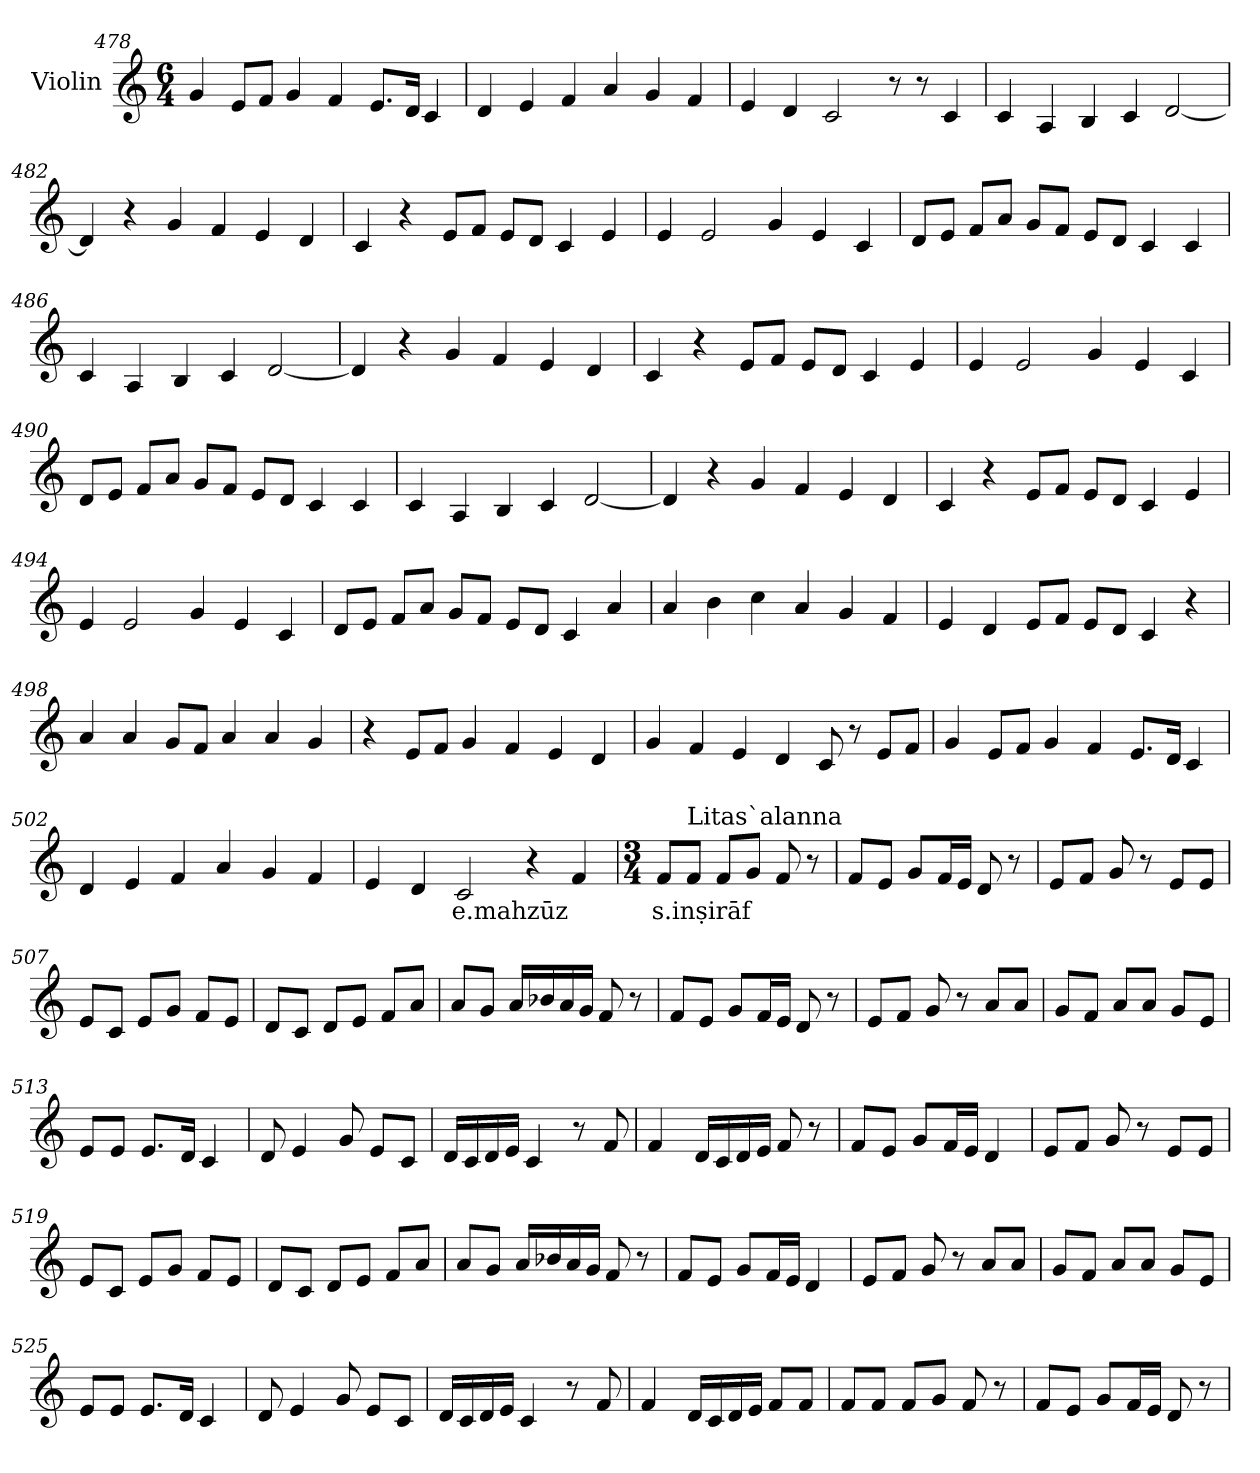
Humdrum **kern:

**kern	**text
*part1	*part1
*staff1	*staff1
*I"Violin	*
*clefG2	*
*k[]	*
*M6/4	*
=478	=478
4g/	.
8e/L	.
8f/J	.
4g/	.
4f/	.
8.e/L	.
16d/Jk	.
4c/	.
=479	=479
4d/	.
4e/	.
4f/	.
4a/	.
4g/	.
4f/	.
=480	=480
4e/	.
4d/	.
2c/	.
8r	.
8r	.
4c/	.
!!LO:LB:g=z
=481	=481
4c/	.
4A/	.
4B/	.
4c/	.
[2d/	.
=482	=482
4d/]	.
4r	.
4g/	.
4f/	.
4e/	.
4d/	.
=483	=483
4c/	.
4r	.
8e/L	.
8f/J	.
8e/L	.
8d/J	.
4c/	.
4e/	.
=484	=484
4e/	.
2e/	.
4g/	.
4e/	.
4c/	.
!!LO:LB:g=z
=485	=485
8d/L	.
8e/J	.
8f/L	.
8a/J	.
8g/L	.
8f/J	.
8e/L	.
8d/J	.
4c/	.
4c/	.
=486	=486
4c/	.
4A/	.
4B/	.
4c/	.
[2d/	.
=487	=487
4d/]	.
4r	.
4g/	.
4f/	.
4e/	.
4d/	.
=488	=488
4c/	.
4r	.
8e/L	.
8f/J	.
8e/L	.
8d/J	.
4c/	.
4e/	.
!!LO:LB:g=z
=489	=489
4e/	.
2e/	.
4g/	.
4e/	.
4c/	.
=490	=490
8d/L	.
8e/J	.
8f/L	.
8a/J	.
8g/L	.
8f/J	.
8e/L	.
8d/J	.
4c/	.
4c/	.
=491	=491
4c/	.
4A/	.
4B/	.
4c/	.
[2d/	.
=492	=492
4d/]	.
4r	.
4g/	.
4f/	.
4e/	.
4d/	.
!!LO:LB:g=z
=493	=493
4c/	.
4r	.
8e/L	.
8f/J	.
8e/L	.
8d/J	.
4c/	.
4e/	.
=494	=494
4e/	.
2e/	.
4g/	.
4e/	.
4c/	.
=495	=495
8d/L	.
8e/J	.
8f/L	.
8a/J	.
8g/L	.
8f/J	.
8e/L	.
8d/J	.
4c/	.
4a/	.
=496	=496
4a/	.
4b\	.
4cc\	.
4a/	.
4g/	.
4f/	.
!!LO:LB:g=z
=497	=497
4e/	.
4d/	.
8e/L	.
8f/J	.
8e/L	.
8d/J	.
4c/	.
4r	.
=498	=498
4a/	.
4a/	.
8g/L	.
8f/J	.
4a/	.
4a/	.
4g/	.
=499	=499
4r	.
8e/L	.
8f/J	.
4g/	.
4f/	.
4e/	.
4d/	.
!!LO:PB:g=z
=500	=500
4g/	.
4f/	.
4e/	.
4d/	.
8c/	.
8r	.
8e/L	.
8f/J	.
=501	=501
4g/	.
8e/L	.
8f/J	.
4g/	.
4f/	.
8.e/L	.
16d/Jk	.
4c/	.
=502	=502
4d/	.
4e/	.
4f/	.
4a/	.
4g/	.
4f/	.
=503	=503
4e/	.
4d/	.
!	!LO:LY:b
2c/	e.mahzūz
4r	.
4f/	.
!!LO:LB:g=z
=504	=504
*M3/4	*
*MM65	*
!	!LO:LY:b
8f/L	s.inṣirāf
!LO:TX:a:t=Litas`alanna	!
8f/J	.
8f/L	.
8g/J	.
8f/	.
8r	.
=505	=505
8f/L	.
8e/J	.
8g/L	.
16f/L	.
16e/JJ	.
8d/	.
8r	.
=506	=506
8e/L	.
8f/J	.
8g/	.
8r	.
8e/L	.
8e/J	.
=507	=507
8e/L	.
8c/J	.
8e/L	.
8g/J	.
8f/L	.
8e/J	.
=508	=508
8d/L	.
8c/J	.
8d/L	.
8e/J	.
8f/L	.
8a/J	.
!!LO:LB:g=z
=509	=509
8a/L	.
8g/J	.
16a/LL	.
16b-X/	.
16a/	.
16g/JJ	.
8f/	.
8r	.
=510	=510
8f/L	.
8e/J	.
8g/L	.
16f/L	.
16e/JJ	.
8d/	.
8r	.
=511	=511
8e/L	.
8f/J	.
8g/	.
8r	.
8a/L	.
8a/J	.
=512	=512
8g/L	.
8f/J	.
8a/L	.
8a/J	.
8g/L	.
8e/J	.
=513	=513
8e/L	.
8e/J	.
8.e/L	.
16d/Jk	.
4c/	.
=514	=514
8d/	.
4e/	.
8g/	.
8e/L	.
8c/J	.
!!LO:LB:g=z
=515	=515
16d/LL	.
16c/	.
16d/	.
16e/JJ	.
4c/	.
8r	.
8f/	.
=516	=516
4f/	.
16d/LL	.
16c/	.
16d/	.
16e/JJ	.
8f/	.
8r	.
=517	=517
8f/L	.
8e/J	.
8g/L	.
16f/L	.
16e/JJ	.
4d/	.
=518	=518
8e/L	.
8f/J	.
8g/	.
8r	.
8e/L	.
8e/J	.
=519	=519
8e/L	.
8c/J	.
8e/L	.
8g/J	.
8f/L	.
8e/J	.
!!LO:LB:g=z
=520	=520
8d/L	.
8c/J	.
8d/L	.
8e/J	.
8f/L	.
8a/J	.
=521	=521
8a/L	.
8g/J	.
16a/LL	.
16b-X/	.
16a/	.
16g/JJ	.
8f/	.
8r	.
=522	=522
8f/L	.
8e/J	.
8g/L	.
16f/L	.
16e/JJ	.
4d/	.
=523	=523
8e/L	.
8f/J	.
8g/	.
8r	.
8a/L	.
8a/J	.
=524	=524
8g/L	.
8f/J	.
8a/L	.
8a/J	.
8g/L	.
8e/J	.
=525	=525
8e/L	.
8e/J	.
8.e/L	.
16d/Jk	.
4c/	.
!!LO:LB:g=z
=526	=526
8d/	.
4e/	.
8g/	.
8e/L	.
8c/J	.
=527	=527
16d/LL	.
16c/	.
16d/	.
16e/JJ	.
4c/	.
8r	.
8f/	.
=528	=528
4f/	.
16d/LL	.
16c/	.
16d/	.
16e/JJ	.
8f/L	.
8f/J	.
=529	=529
8f/L	.
8f/J	.
8f/L	.
8g/J	.
8f/	.
8r	.
=530	=530
8f/L	.
8e/J	.
8g/L	.
16f/L	.
16e/JJ	.
8d/	.
8r	.
=	=
*-	*-
